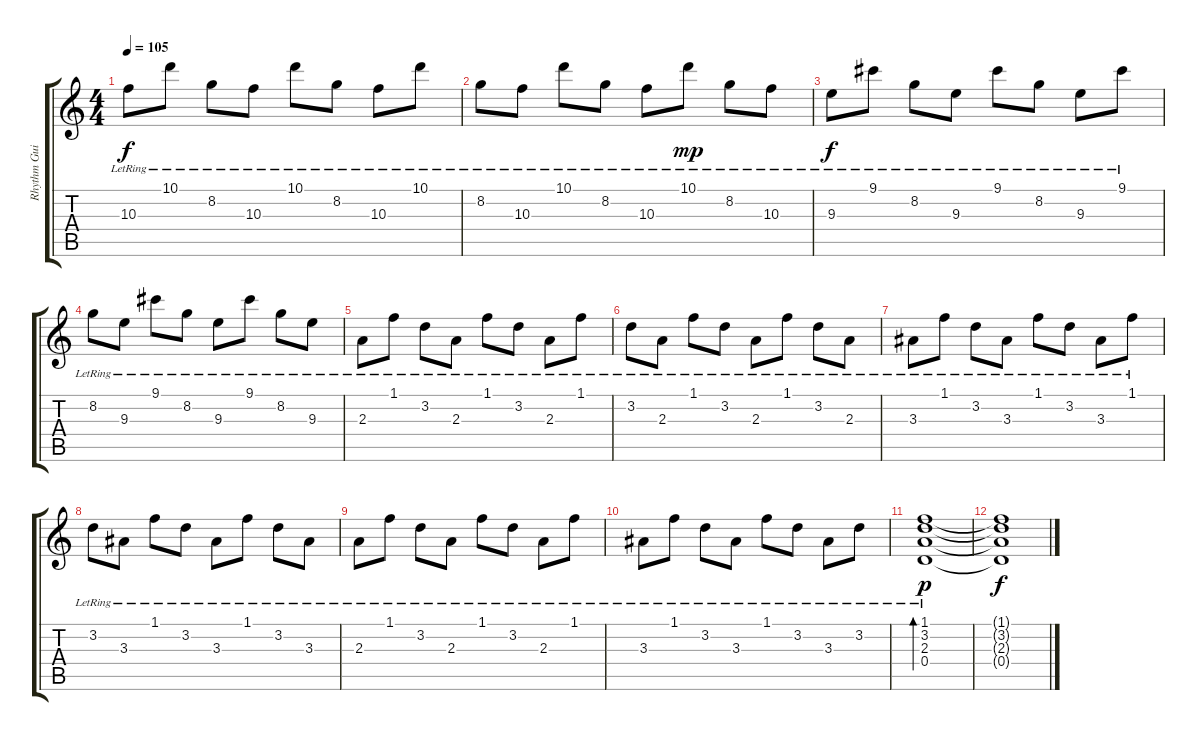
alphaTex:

\track ("Rhythm Guitar" "Rhythm Gui") {instrument electricguitarclean}
\staff {score tabs}
\tuning (E4 B3 G3 D3 A2 E2) {hide}
\ts (4 4)
\tempo 105
\clef g2
\ks c
10.3{lr}.8{dy f} 10.1{lr}.8 8.2{lr}.8 10.3{lr}.8 10.1{lr}.8 8.2{lr}.8 10.3{lr}.8 10.1{lr}.8 |
8.2{lr}.8 10.3{lr}.8 10.1{lr}.8 8.2{lr}.8 10.3{lr}.8 10.1{lr}.8{dy mp} 8.2{lr}.8 10.3{lr}.8 |
9.3{lr}.8{dy f} 9.1{lr}.8 8.2{lr}.8 9.3{lr}.8 9.1{lr}.8 8.2{lr}.8 9.3{lr}.8 9.1{lr}.8 |
8.2{lr}.8 9.3{lr}.8 9.1{lr}.8 8.2{lr}.8 9.3{lr}.8 9.1{lr}.8 8.2{lr}.8 9.3{lr}.8 |
2.3{lr}.8 1.1{lr}.8 3.2{lr}.8 2.3{lr}.8 1.1{lr}.8 3.2{lr}.8 2.3{lr}.8 1.1{lr}.8 |
3.2{lr}.8 2.3{lr}.8 1.1{lr}.8 3.2{lr}.8 2.3{lr}.8 1.1{lr}.8 3.2{lr}.8 2.3{lr}.8 |
3.3{lr}.8 1.1{lr}.8 3.2{lr}.8 3.3{lr}.8 1.1{lr}.8 3.2{lr}.8 3.3{lr}.8 1.1{lr}.8 |
3.2{lr}.8 3.3{lr}.8 1.1{lr}.8 3.2{lr}.8 3.3{lr}.8 1.1{lr}.8 3.2{lr}.8 3.3{lr}.8 |
2.3{lr}.8 1.1{lr}.8 3.2{lr}.8 2.3{lr}.8 1.1{lr}.8 3.2{lr}.8 2.3{lr}.8 1.1{lr}.8 |
3.3{lr}.8 1.1{lr}.8 3.2{lr}.8 3.3{lr}.8 1.1{lr}.8 3.2{lr}.8 3.3{lr}.8 3.2{lr}.8 |
(1.1 3.2{lr} 2.3{lr} 0.4{lr}).1{bd 120 dy p} |
(1.1{t} 3.2{t} 2.3{t} 0.4{t}).1{dy f}
